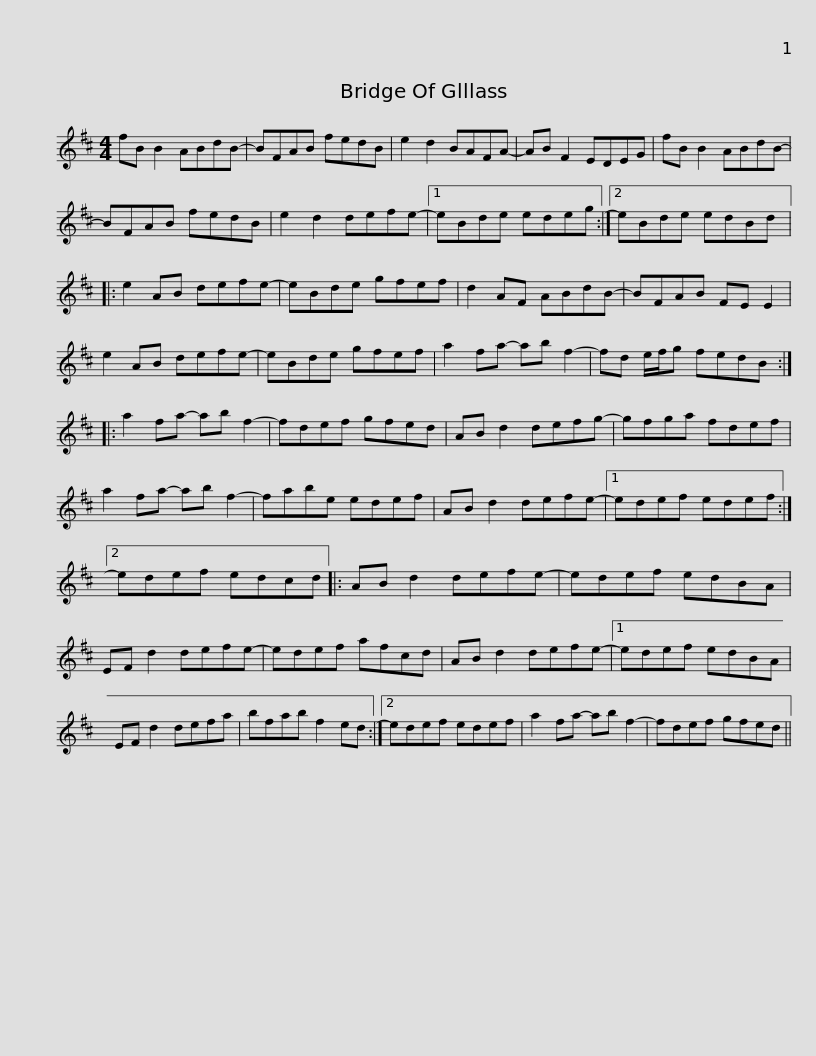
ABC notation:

X:1
L:1/8
M:4/4
I:linebreak $
K:D
V:1 treble
V:1
 fB B2 ABdB- | BFAB fedB | e2 d2 BAFA- | AB F2 EDEG | fB B2 ABdB- | %5
 BFAB fedB |$ e2 d2 defe- |1 eBde edeg :|2 eBde edBd |: e2 AB defe- | %10
 eBde gfef | d2 AF ABdB- |$ BFAB FE E2 | e2 AB defe- | eBde gfef | %15
 a2 fa- ab f2- | fd e/f/g fedB ::$ a2 fa- ab f2- | fdef gfed | AB d2 defg- | %20
 gfga fdef | a2 fa- ab f2- |$ fabe edef | AB d2 defe- |1 edef edef :|2 %25
 edef edcd |: AB d2 defe- |$ edef edBA | EF d2 defe- | edef afcd | %30
 AB d2 defe- |1 edef edBA | EF d2 defa |$ bfab f2 ed :|2 edef edef | %35
 a2 fa- ab f2- | fdef gfed || %37
